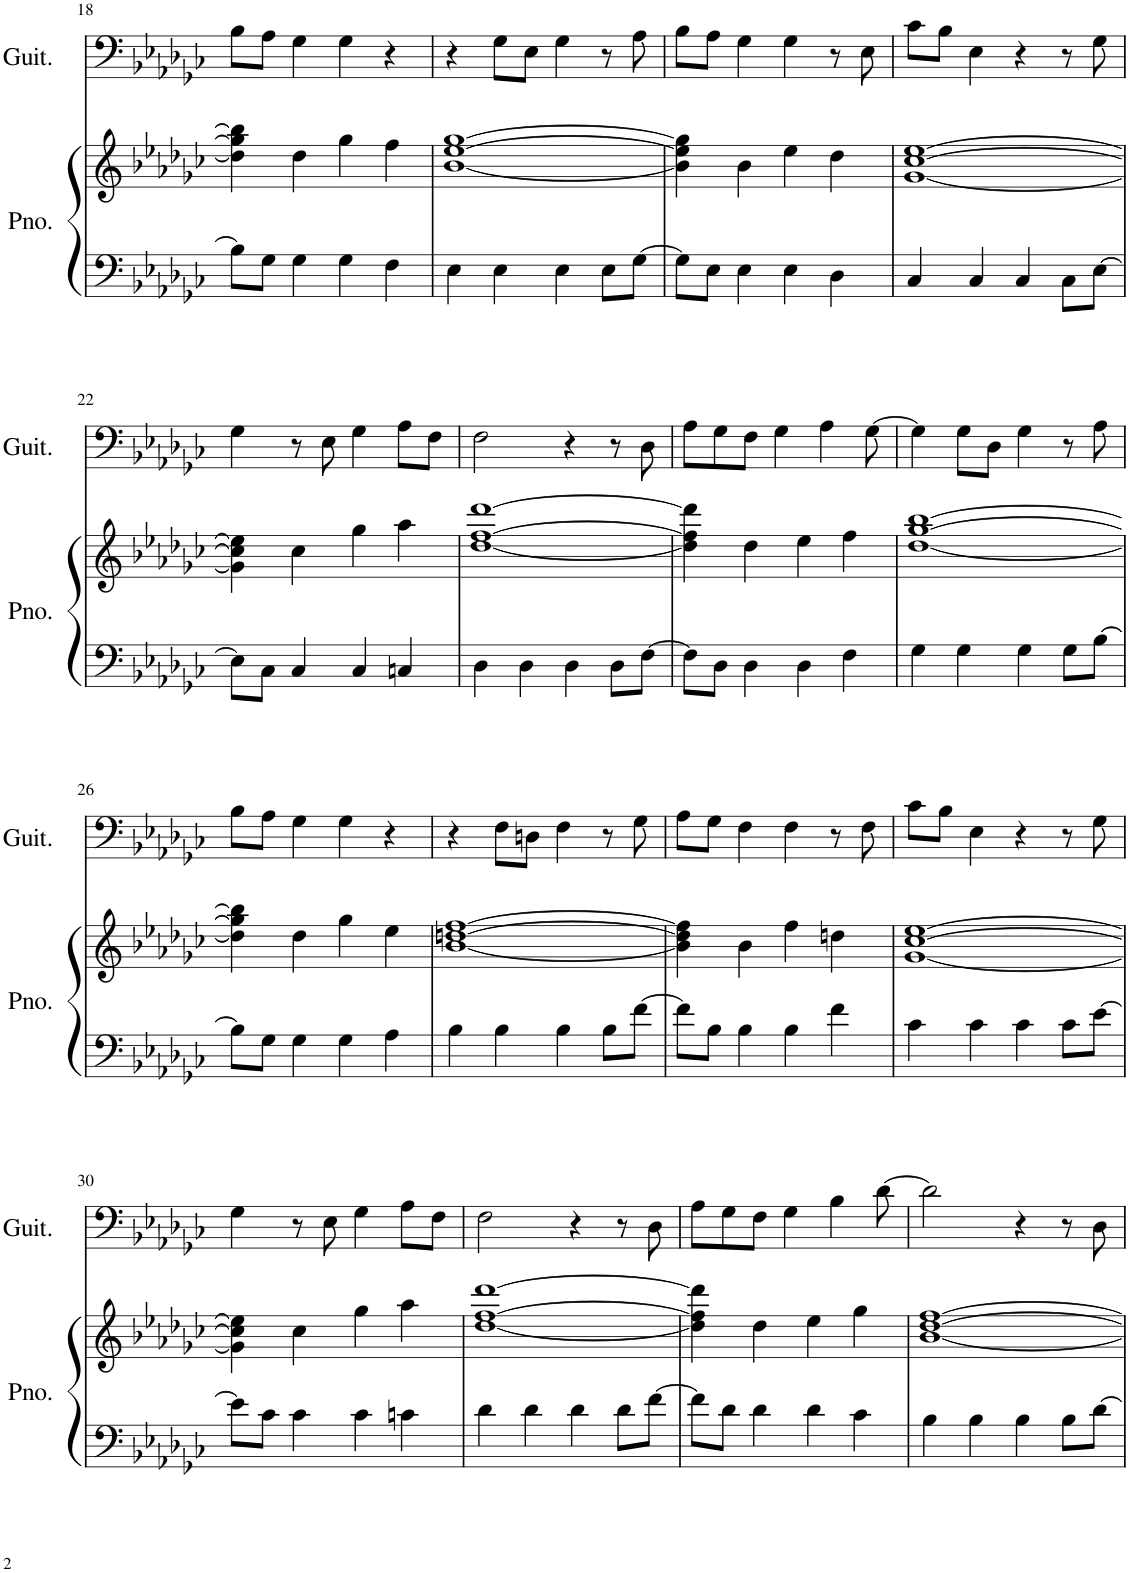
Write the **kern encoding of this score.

**kern	**kern	**kern
*part2	*part2	*part1
*staff3	*staff2	*staff1
*I"Piano	*	*I"Acoustic Guitar
*I'Pno.	*	*I'Guit.
!!LO:PB:g=z
*clefF4	*clefG2	*clefF4
*k[b-e-a-d-g-c-]	*k[b-e-a-d-g-c-]	*k[b-e-a-d-g-c-]
*M4/4	*M4/4	*M4/4
=18	=18	=18
8B-\L]	4dd-\] 4gg-\] 4bb-\]	8B-\L
8G-\J	.	8A-\J
4G-\	4dd-\	4G-\
4G-\	4gg-\	4G-\
4F\	4ff\	4r
=19	=19	=19
4E-\	[1b- [1ee- [1gg-	4r
4E-\	.	8G-\L
.	.	8E-\J
4E-\	.	4G-\
8E-\L	.	8r
[8G-\J	.	8A-\
=20	=20	=20
8G-\L]	4b-\] 4ee-\] 4gg-\]	8B-\L
8E-\J	.	8A-\J
4E-\	4b-\	4G-\
4E-\	4ee-\	4G-\
4D-\	4dd-\	8r
.	.	8E-\
=21	=21	=21
4C-/	[1g- [1cc- [1ee-	8c-\L
.	.	8B-\J
4C-/	.	4E-\
4C-/	.	4r
8C-\L	.	8r
[8E-\J	.	8G-\
!!LO:LB:g=z
=22	=22	=22
8E-\L]	4g-\] 4cc-\] 4ee-\]	4G-\
8C-\J	.	.
4C-/	4cc-\	8r
.	.	8E-\
4C-/	4gg-\	4G-\
4Cn/	4aa-\	8A-\L
.	.	8F\J
=23	=23	=23
4D-\	[1dd- [1ff [1ddd-	2F\
4D-\	.	.
4D-\	.	4r
8D-\L	.	8r
[8F\J	.	8D-\
=24	=24	=24
8F\L]	4dd-\] 4ff\] 4ddd-\]	8A-\L
8D-\J	.	8G-\
4D-\	4dd-\	8F\J
.	.	4G-\
4D-\	4ee-\	.
.	.	4A-\
4F\	4ff\	.
.	.	[8G-\
=25	=25	=25
4G-\	[1dd- [1gg- [1bb-	4G-\]
4G-\	.	8G-\L
.	.	8D-\J
4G-\	.	4G-\
8G-\L	.	8r
[8B-\J	.	8A-\
!!LO:LB:g=z
=26	=26	=26
8B-\L]	4dd-\] 4gg-\] 4bb-\]	8B-\L
8G-\J	.	8A-\J
4G-\	4dd-\	4G-\
4G-\	4gg-\	4G-\
4A-\	4ee-\	4r
=27	=27	=27
4B-\	[1b- [1ddn [1ff	4r
4B-\	.	8F\L
.	.	8Dn\J
4B-\	.	4F\
8B-\L	.	8r
[8f\J	.	8G-\
=28	=28	=28
8f\L]	4b-\] 4dd\] 4ff\]	8A-\L
8B-\J	.	8G-\J
4B-\	4b-\	4F\
4B-\	4ff\	4F\
4f\	4ddn\	8r
.	.	8F\
=29	=29	=29
4c-\	[1g- [1cc- [1ee-	8c-\L
.	.	8B-\J
4c-\	.	4E-\
4c-\	.	4r
8c-\L	.	8r
[8e-\J	.	8G-\
!!LO:LB:g=z
=30	=30	=30
8e-\L]	4g-\] 4cc-\] 4ee-\]	4G-\
8c-\J	.	.
4c-\	4cc-\	8r
.	.	8E-\
4c-\	4gg-\	4G-\
4cn\	4aa-\	8A-\L
.	.	8F\J
=31	=31	=31
4d-\	[1dd- [1ff [1ddd-	2F\
4d-\	.	.
4d-\	.	4r
8d-\L	.	8r
[8f\J	.	8D-\
=32	=32	=32
8f\L]	4dd-\] 4ff\] 4ddd-\]	8A-\L
8d-\J	.	8G-\
4d-\	4dd-\	8F\J
.	.	4G-\
4d-\	4ee-\	.
.	.	4B-\
4c-\	4gg-\	.
.	.	[8d-\
=33	=33	=33
4B-\	[1b- [1dd- [1ff	2d-\]
4B-\	.	.
4B-\	.	4r
8B-\L	.	8r
[8d-\J	.	8D-\
=	=	=
*-	*-	*-
